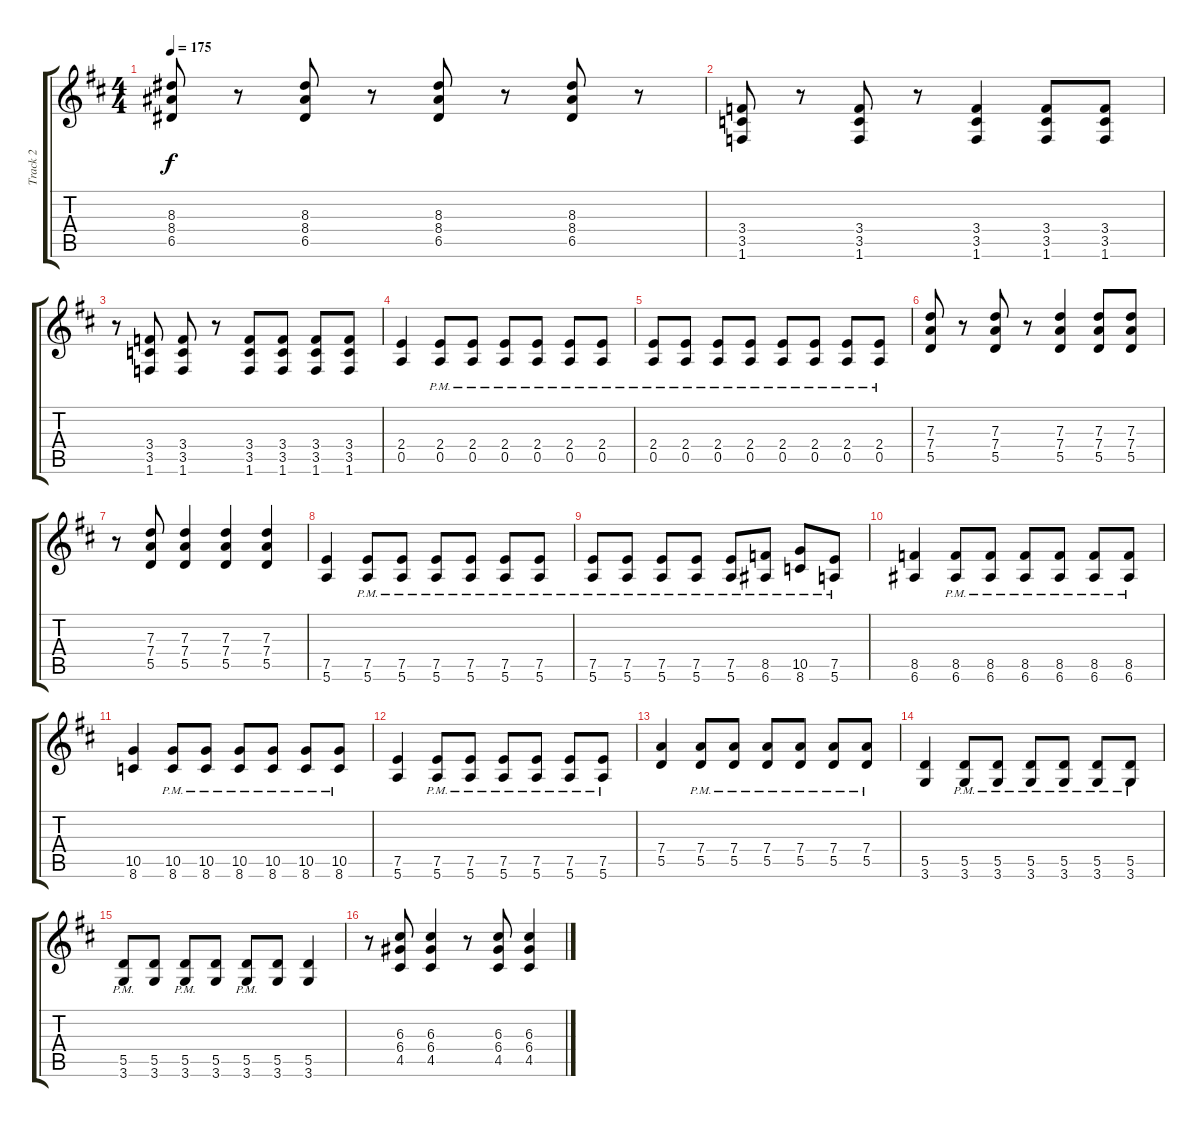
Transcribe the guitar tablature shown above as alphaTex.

\track ("Track 2" "Track 2") {instrument distortionguitar}
\staff {score tabs}
\tuning (E4 B3 G3 D3 A2 E2) {hide}
\ts (4 4)
\tempo 175
\clef g2
\ks d
(8.3 8.4 6.5).8{dy f} r.8 (8.3 8.4 6.5).8 r.8 (8.3 8.4 6.5).8 r.8 (8.3 8.4 6.5).8 r.8 |
(3.4 3.5 1.6).8 r.8 (3.4 3.5 1.6).8 r.8 (3.4 3.5 1.6).4 (3.4 3.5 1.6).8 (3.4 3.5 1.6).8 |
r.8 (3.4 3.5 1.6).8 (3.4 3.5 1.6).8 r.8 (3.4 3.5 1.6).8 (3.4 3.5 1.6).8 (3.4 3.5 1.6).8 (3.4 3.5 1.6).8 |
(2.4 0.5).4 (2.4{pm} 0.5{pm}).8 (2.4{pm} 0.5{pm}).8 (2.4{pm} 0.5{pm}).8 (2.4{pm} 0.5{pm}).8 (2.4{pm} 0.5{pm}).8 (2.4{pm} 0.5{pm}).8 |
(2.4{pm} 0.5{pm}).8 (2.4{pm} 0.5{pm}).8 (2.4{pm} 0.5{pm}).8 (2.4{pm} 0.5{pm}).8 (2.4{pm} 0.5{pm}).8 (2.4{pm} 0.5{pm}).8 (2.4{pm} 0.5{pm}).8 (2.4{pm} 0.5{pm}).8 |
(7.3 7.4 5.5).8 r.8 (7.3 7.4 5.5).8 r.8 (7.3 7.4 5.5).4 (7.3 7.4 5.5).8 (7.3 7.4 5.5).8 |
r.8 (7.3 7.4 5.5).8 (7.3 7.4 5.5).4 (7.3 7.4 5.5).4 (7.3 7.4 5.5).4 |
(7.5 5.6).4 (7.5{pm} 5.6{pm}).8 (7.5{pm} 5.6{pm}).8 (7.5{pm} 5.6{pm}).8 (7.5{pm} 5.6{pm}).8 (7.5{pm} 5.6{pm}).8 (7.5{pm} 5.6{pm}).8 |
(7.5{pm} 5.6{pm}).8 (7.5{pm} 5.6{pm}).8 (7.5{pm} 5.6{pm}).8 (7.5{pm} 5.6{pm}).8 (7.5{pm} 5.6{pm}).8 (8.5{pm} 6.6{pm}).8 (10.5{pm} 8.6{pm}).8 (7.5{pm} 5.6{pm}).8 |
(8.5 6.6).4 (8.5{pm} 6.6{pm}).8 (8.5{pm} 6.6{pm}).8 (8.5{pm} 6.6{pm}).8 (8.5{pm} 6.6{pm}).8 (8.5{pm} 6.6{pm}).8 (8.5{pm} 6.6{pm}).8 |
(10.5 8.6).4 (10.5{pm} 8.6{pm}).8 (10.5{pm} 8.6{pm}).8 (10.5{pm} 8.6{pm}).8 (10.5{pm} 8.6{pm}).8 (10.5{pm} 8.6{pm}).8 (10.5{pm} 8.6{pm}).8 |
(7.5 5.6).4 (7.5{pm} 5.6{pm}).8 (7.5{pm} 5.6{pm}).8 (7.5{pm} 5.6{pm}).8 (7.5{pm} 5.6{pm}).8 (7.5{pm} 5.6{pm}).8 (7.5{pm} 5.6{pm}).8 |
(7.4 5.5).4 (7.4{pm} 5.5{pm}).8 (7.4{pm} 5.5{pm}).8 (7.4{pm} 5.5{pm}).8 (7.4{pm} 5.5{pm}).8 (7.4{pm} 5.5{pm}).8 (7.4{pm} 5.5{pm}).8 |
(5.5 3.6).4 (5.5{pm} 3.6{pm}).8 (5.5{pm} 3.6{pm}).8 (5.5{pm} 3.6{pm}).8 (5.5{pm} 3.6{pm}).8 (5.5{pm} 3.6{pm}).8 (5.5{pm} 3.6{pm}).8 |
(5.5{pm} 3.6{pm}).8 (5.5 3.6).8 (5.5{pm} 3.6{pm}).8 (5.5 3.6).8 (5.5{pm} 3.6{pm}).8 (5.5 3.6).8 (5.5 3.6).4 |
r.8 (6.3 6.4 4.5).8 (6.3 6.4 4.5).4 r.8 (6.3 6.4 4.5).8 (6.3 6.4 4.5).4
